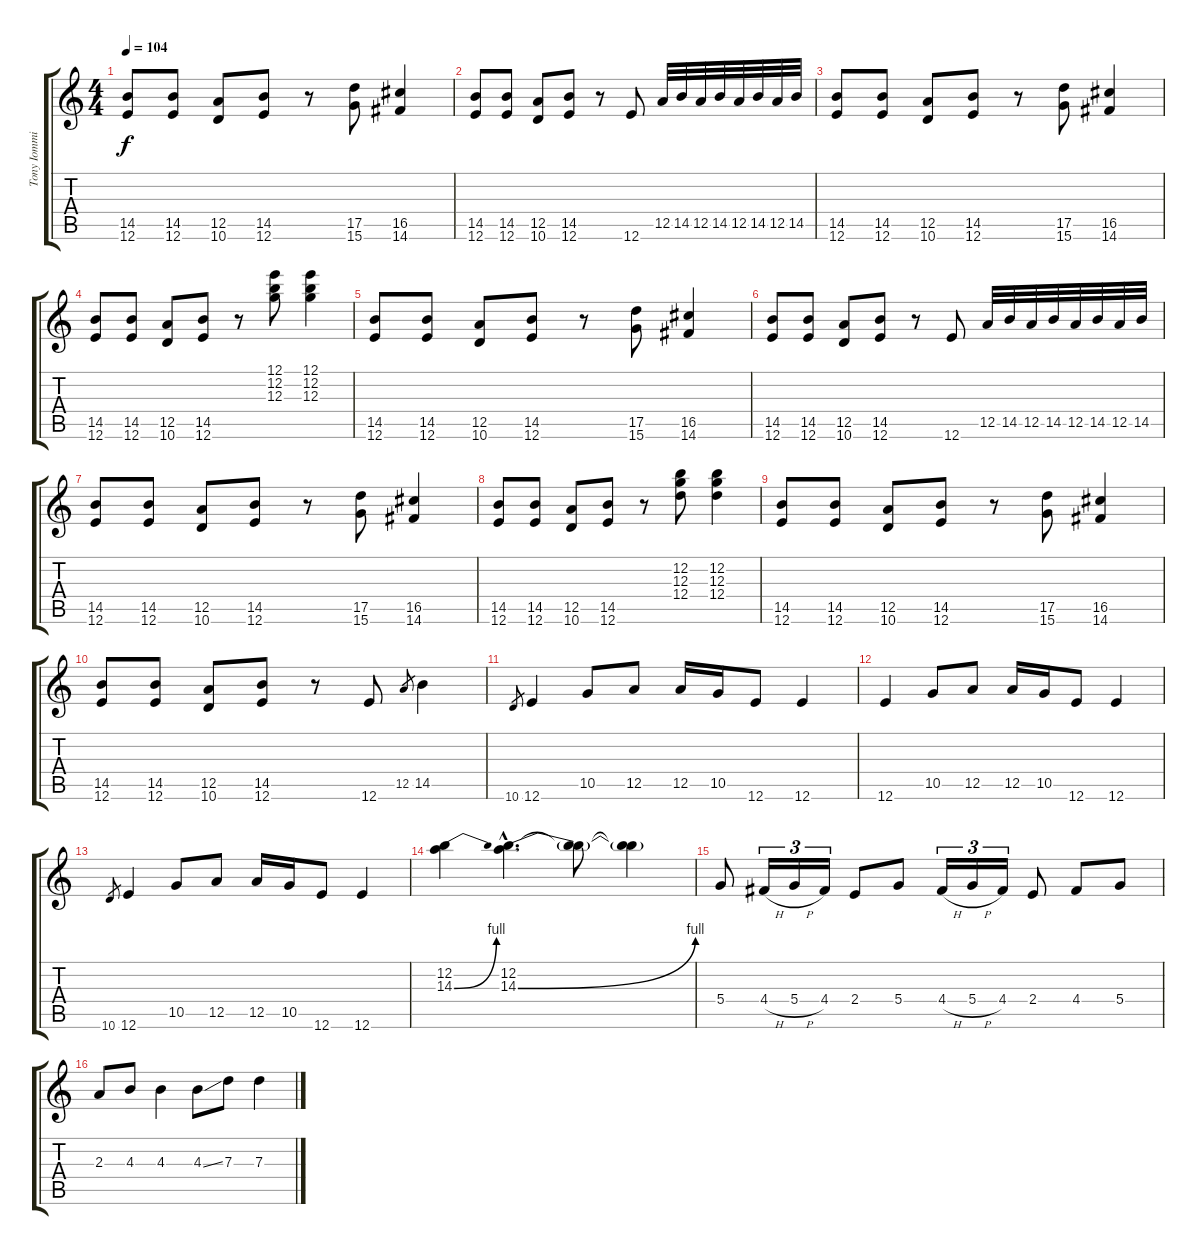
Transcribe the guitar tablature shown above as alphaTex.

\track ("Tony Iommi" "Tony Iommi") {instrument distortionguitar}
\staff {score tabs}
\tuning (E4 B3 G3 D3 A2 E2) {hide}
\ts (4 4)
\tempo 104
\clef g2
\ks c
(14.5 12.6).8{dy f} (14.5 12.6).8 (12.5 10.6).8 (14.5 12.6).8 r.8 (17.5 15.6).8 (16.5 14.6).4 |
(14.5 12.6).8 (14.5 12.6).8 (12.5 10.6).8 (14.5 12.6).8 r.8 12.6.8 12.5.32 14.5.32 12.5.32 14.5.32 12.5.32 14.5.32 12.5.32 14.5.32 |
(14.5 12.6).8 (14.5 12.6).8 (12.5 10.6).8 (14.5 12.6).8 r.8 (17.5 15.6).8 (16.5 14.6).4 |
(14.5 12.6).8 (14.5 12.6).8 (12.5 10.6).8 (14.5 12.6).8 r.8 (12.1 12.2 12.3).8 (12.1 12.2 12.3).4 |
(14.5 12.6).8 (14.5 12.6).8 (12.5 10.6).8 (14.5 12.6).8 r.8 (17.5 15.6).8 (16.5 14.6).4 |
(14.5 12.6).8 (14.5 12.6).8 (12.5 10.6).8 (14.5 12.6).8 r.8 12.6.8 12.5.32 14.5.32 12.5.32 14.5.32 12.5.32 14.5.32 12.5.32 14.5.32 |
(14.5 12.6).8 (14.5 12.6).8 (12.5 10.6).8 (14.5 12.6).8 r.8 (17.5 15.6).8 (16.5 14.6).4 |
(14.5 12.6).8 (14.5 12.6).8 (12.5 10.6).8 (14.5 12.6).8 r.8 (12.2 12.3 12.4).8 (12.2 12.3 12.4).4 |
(14.5 12.6).8 (14.5 12.6).8 (12.5 10.6).8 (14.5 12.6).8 r.8 (17.5 15.6).8 (16.5 14.6).4 |
(14.5 12.6).8 (14.5 12.6).8 (12.5 10.6).8 (14.5 12.6).8 r.8 12.6.8 12.5.8{gr} 14.5.4 |
10.6.8{gr} 12.6.4 10.5.8 12.5.8 12.5.16 10.5.16 12.6.8 12.6.4 |
12.6.4 10.5.8 12.5.8 12.5.16 10.5.16 12.6.8 12.6.4 |
10.6.8{gr} 12.6.4 10.5.8 12.5.8 12.5.16 10.5.16 12.6.8 12.6.4 |
(12.2 14.3{be (bend 0 0 60 4)}).4 (12.2{hac} 14.3{be (bend 0 0 60 4) hac}).4{d} (12.2{t} 14.3{t}).8 (12.2{t} 14.3{t}).4 |
5.4.8 4.4{h}.16{tu (3 2)} 5.4{h}.16{tu (3 2)} 4.4.16{tu (3 2)} 2.4.8 5.4.8 4.4{h}.16{tu (3 2)} 5.4{h}.16{tu (3 2)} 4.4.16{tu (3 2)} 2.4.8 4.4.8 5.4.8 |
2.3.8 4.3.8 4.3.4 4.3{ss}.8 7.3.8 7.3.4
